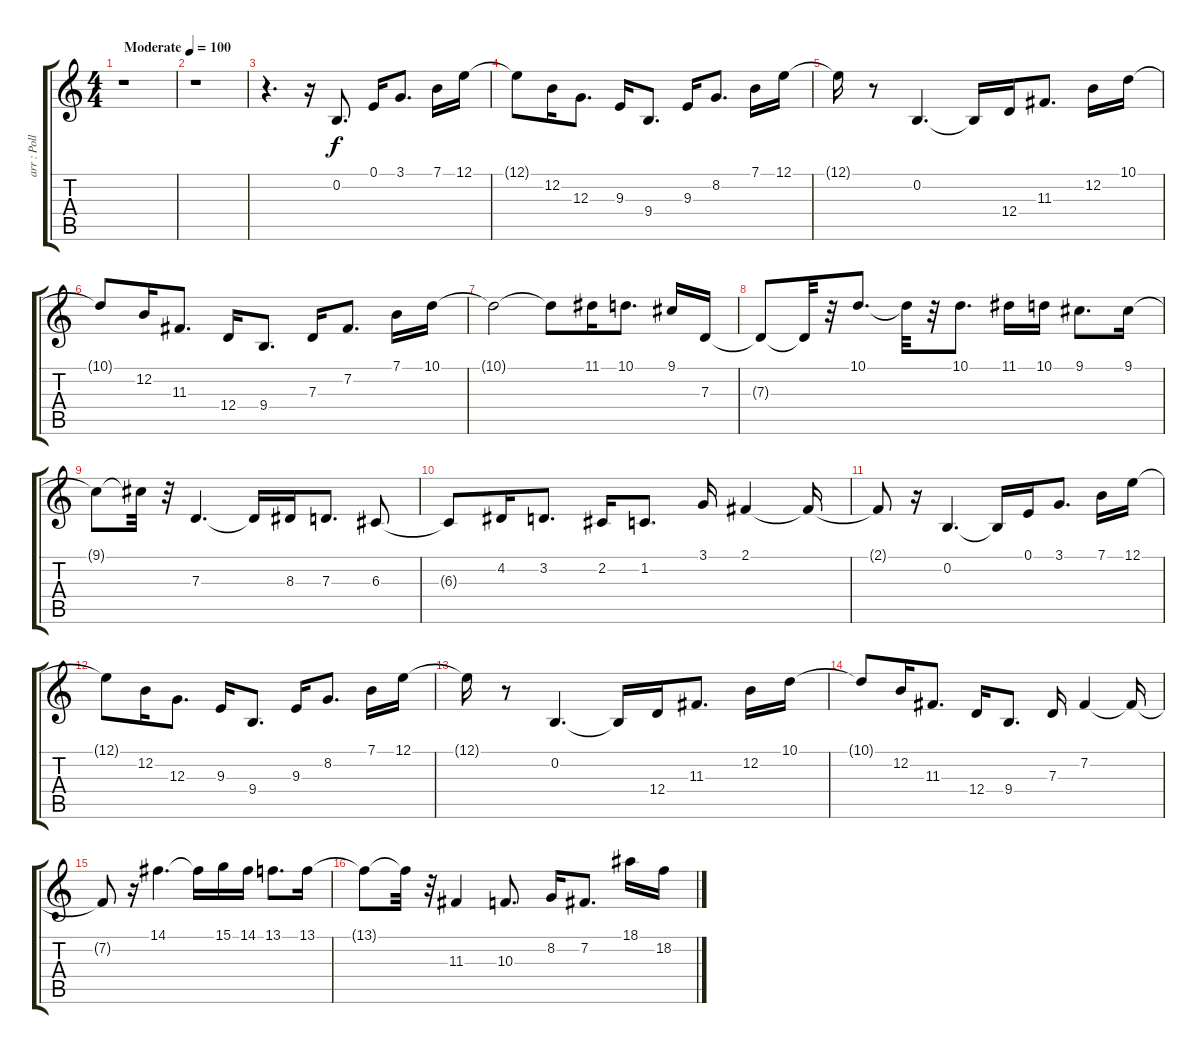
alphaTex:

\track ("arr : Pollen" "arr : Poll") {instrument clarinet}
\staff {score tabs}
\tuning (E4 B3 G3 D3 A2 E2) {hide}
\ts (4 4)
\tempo (100 "Moderate")
\clef g2
\ks c
r.1{dy f instrument clarinet} |
r.1 |
r.4{d} r.16 0.2.8{d} 0.1.16 3.1.8{d} 7.1.16 12.1.16 |
12.1{t}.8 12.2.16 12.3.8{d} 9.3.16 9.4.8{d} 9.3.16 8.2.8{d} 7.1.16 12.1.16 |
12.1{t}.16 r.8 0.2.4{d} 0.2{t}.16 12.4.16 11.3.8{d} 12.2.16 10.1.16 |
10.1{t}.8 12.2.16 11.3.8{d} 12.4.16 9.4.8{d} 7.3.16 7.2.8{d} 7.1.16 10.1.16 |
10.1{t}.2 10.1{t}.8 11.1.16 10.1.8{d} 9.1.16 7.3.16 |
7.3{t}.8 7.3{t}.32 r.32 10.1.8{d} 10.1{t}.32 r.32 10.1.8{d} 11.1.16 10.1.16 9.1.8{d} 9.1.16 |
9.1{t}.8 9.1{t}.32 r.32 7.3.4{d} 7.3{t}.16 8.3.16 7.3.8{d} 6.3.8 |
6.3{t}.8 4.2.16 3.2.8{d} 2.2.16 1.2.8{d} 3.1.16 2.1.4 2.1{t}.16 |
2.1{t}.8 r.16 0.2.4{d} 0.2{t}.16 0.1.16 3.1.8{d} 7.1.16 12.1.16 |
12.1{t}.8 12.2.16 12.3.8{d} 9.3.16 9.4.8{d} 9.3.16 8.2.8{d} 7.1.16 12.1.16 |
12.1{t}.16 r.8 0.2.4{d} 0.2{t}.16 12.4.16 11.3.8{d} 12.2.16 10.1.16 |
10.1{t}.8 12.2.16 11.3.8{d} 12.4.16 9.4.8{d} 7.3.16 7.2.4 7.2{t}.16 |
7.2{t}.8 r.16 14.1.4{d} 14.1{t}.16 15.1.16 14.1.16 13.1.8{d} 13.1.16 |
13.1{t}.8 13.1{t}.32 r.32 11.3.4 10.3.8{d} 8.2.16 7.2.8{d} 18.1.16 18.2.16
